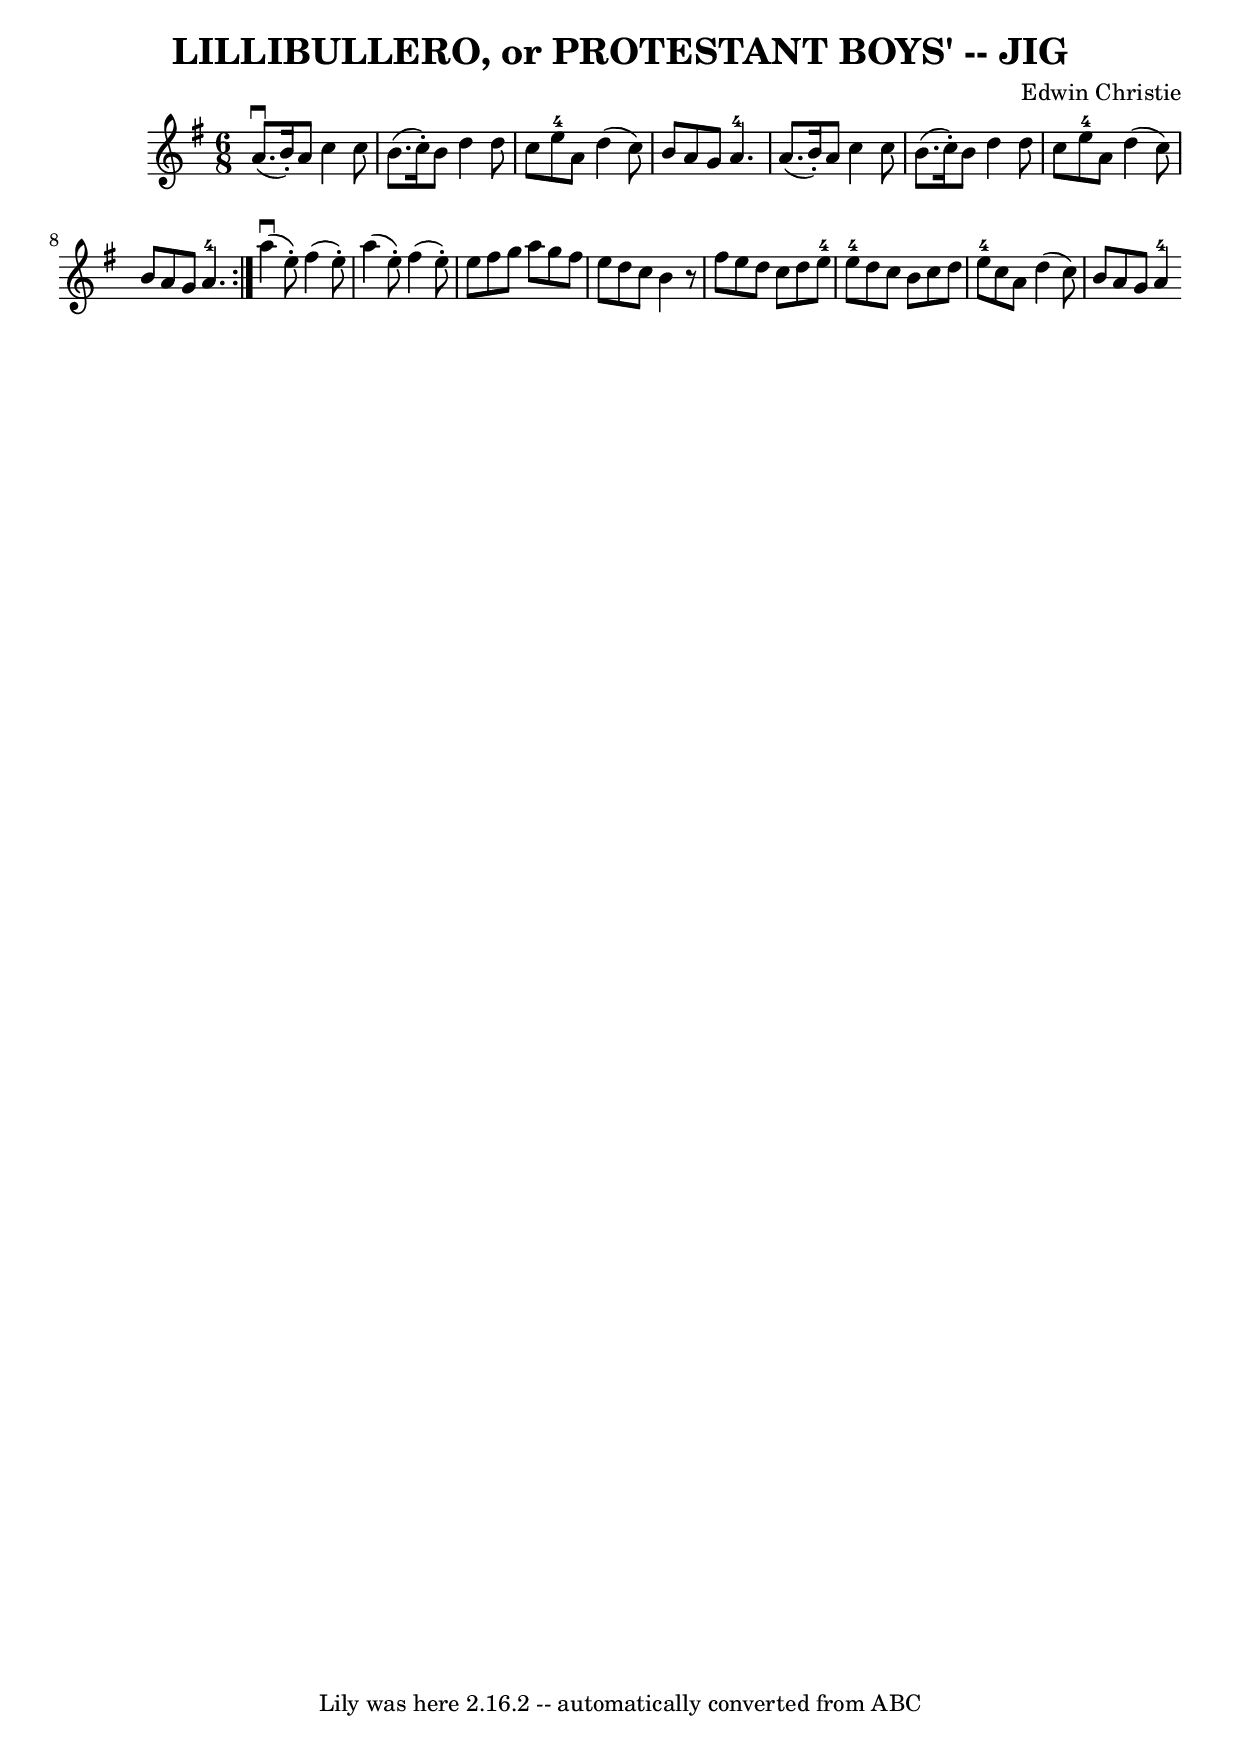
\version "2.16.2"
\include "Mammoth.ily"
\header {
  %% book = "Ryan's Mammoth Collection of Fiddle Tunes"
  composer = "Edwin Christie"
  crossRefNumber = "1"
  footnotes = ""
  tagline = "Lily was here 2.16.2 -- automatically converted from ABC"
  title = "LILLIBULLERO, or PROTESTANT BOYS' -- JIG"

}
voicedefault =  {



  \repeat volta 2 {

    \time 6/8 
    \key g \major
    a'8. (^\downbow b'16 -.) a'8 c''4 c''8  
    |
    b'8. (c''16 -.) b'8 d''4 d''8    |
    c''8    
    e''8-4 a'8 d''4 (c''8)   |
    b'8 a'8 g'8 a'4. -4       |
    a'8. (b'16 -.) a'8 c''4 c''8    |
    
    b'8. (c''16 -.) b'8 d''4 d''8    |
    c''8 e''8-4   
    a'8 d''4 (c''8)   |
    b'8 a'8 g'8 a'4.-4   
  }      
  a''4 (^\downbow e''8 -.) fis''4 (e''8 -.)   |
  a''4 (
  e''8 -.) fis''4 (e''8 -.)   |
  e''8 fis''8 g''8 a''8  
  g''8 fis''8    |
  e''8 d''8 c''8 b'4    r8       |
  
  fis''8 e''8 d''8 c''8 d''8 e''8-4   |
  e''8-4  
  d''8 c''8 b'8 c''8 d''8    |
  e''8-4 c''8 a'8    
  d''4 (c''8)   |
  b'8 a'8 g'8 a'4-4   

}

\score{
  <<

    \context Staff="default"
    {
      \voicedefault 
      
    }

  >>
  \layout {
    
  }
  \midi {
  }

}
